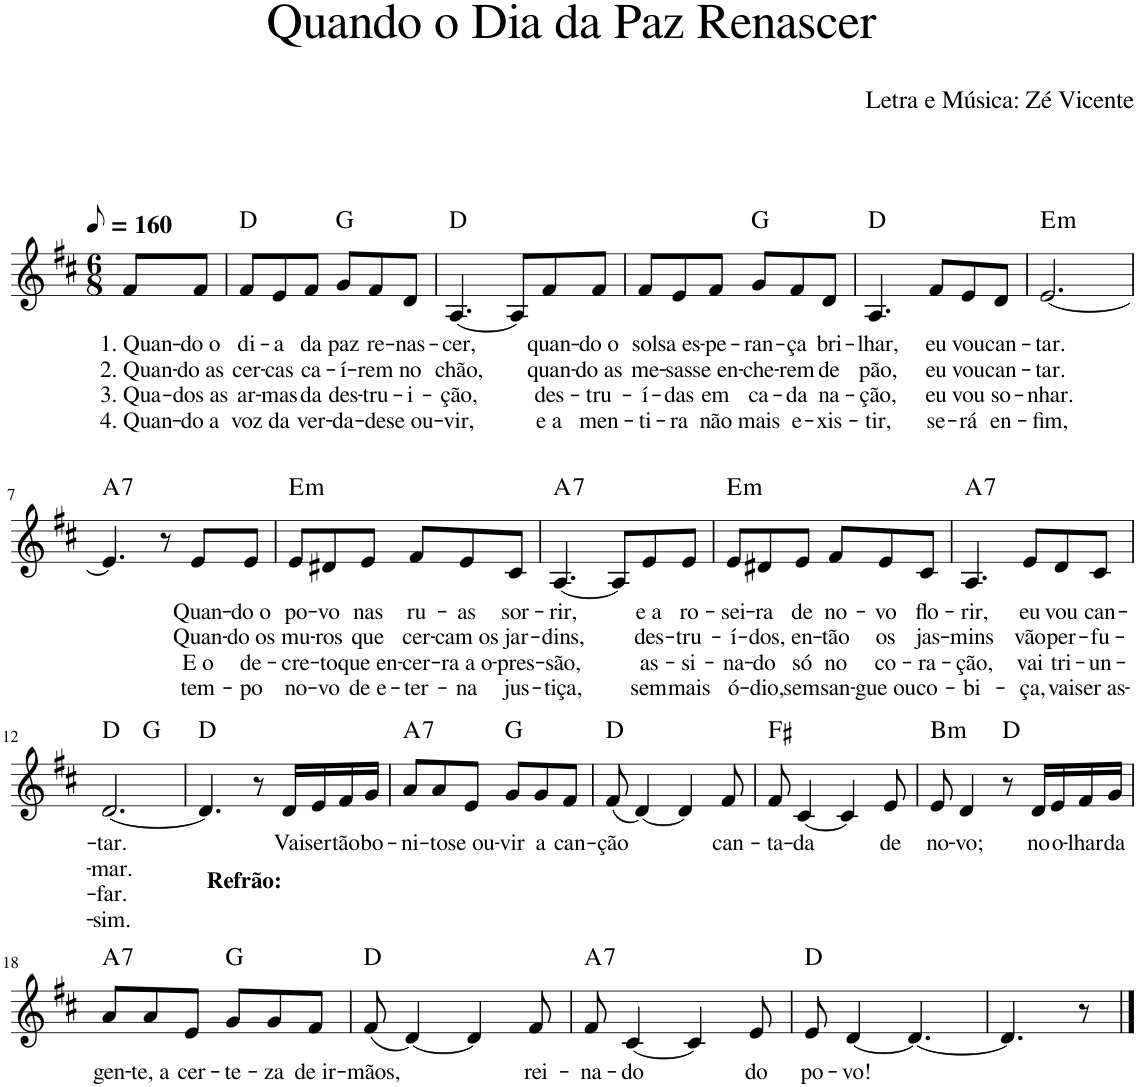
**kern	**text	**text	**text	**text	**harte
*part1	*part1	*part1	*part1	*part1	*part1
*staff1	*staff1	*staff1	*staff1	*staff1	*
*I"Voz	*	*	*	*	*
*I'Vo.	*	*	*	*	*
*clefG2	*	*	*	*	*
*k[f#c#]	*	*	*	*	*
*M6/8	*	*	*	*	*
*MM80	*	*	*	*	*
=1	=1	=1	=1	=1	=1
!	!LO:LY:b	!LO:LY:b	!LO:LY:b	!LO:LY:b	!
8f#/L	1. Quan-	2. Quan-	3. Qua-	4. Quan-	.
!	!LO:LY:b	!LO:LY:b	!LO:LY:b	!LO:LY:b	!
8f#/J	-do o	-do as	-dos as	-do a	.
=2	=2	=2	=2	=2	=2
!	!LO:LY:b	!LO:LY:b	!LO:LY:b	!LO:LY:b	!
8f#/L	di-	cer-	ar-	voz	D:maj
!	!LO:LY:b	!LO:LY:b	!LO:LY:b	!LO:LY:b	!
8e/	-a	-cas	-mas	da	.
!	!LO:LY:b	!LO:LY:b	!LO:LY:b	!LO:LY:b	!
8f#/J	da	ca-	da	ver-	.
!	!LO:LY:b	!LO:LY:b	!LO:LY:b	!LO:LY:b	!
8g/L	paz	-í-	des-	-da-	G:maj
!	!LO:LY:b	!LO:LY:b	!LO:LY:b	!LO:LY:b	!
8f#/	re-	-rem	-tru-	-de	.
!	!LO:LY:b	!LO:LY:b	!LO:LY:b	!LO:LY:b	!
8d/J	-nas-	no	-i-	se ou-	.
=3	=3	=3	=3	=3	=3
!	!LO:LY:b	!LO:LY:b	!LO:LY:b	!LO:LY:b	!
[4.A/	-cer,	chão,	-ção,	-vir,	D:maj
8A/L]	.	.	.	.	.
!	!LO:LY:b	!LO:LY:b	!LO:LY:b	!LO:LY:b	!
8f#/	quan-	quan-	des-	e a	.
!	!LO:LY:b	!LO:LY:b	!LO:LY:b	!LO:LY:b	!
8f#/J	-do o	-do as	-tru-	men-	.
=4	=4	=4	=4	=4	=4
!	!LO:LY:b	!LO:LY:b	!LO:LY:b	!LO:LY:b	!
8f#/L	sol	me-	-í-	-ti-	.
!	!LO:LY:b	!LO:LY:b	!LO:LY:b	!LO:LY:b	!
8e/	sa es-	-sas	-das	-ra	.
!	!LO:LY:b	!LO:LY:b	!LO:LY:b	!LO:LY:b	!
8f#/J	-pe-	se en-	em	não	.
!	!LO:LY:b	!LO:LY:b	!LO:LY:b	!LO:LY:b	!
8g/L	-ran-	-che-	ca-	mais	G:maj
!	!LO:LY:b	!LO:LY:b	!LO:LY:b	!LO:LY:b	!
8f#/	-ça	-rem	-da	e-	.
!	!LO:LY:b	!LO:LY:b	!LO:LY:b	!LO:LY:b	!
8d/J	bri-	de	na-	-xis-	.
=5	=5	=5	=5	=5	=5
!	!LO:LY:b	!LO:LY:b	!LO:LY:b	!LO:LY:b	!
4.A/	-lhar,	pão,	-ção,	-tir,	D:maj
!	!LO:LY:b	!LO:LY:b	!LO:LY:b	!LO:LY:b	!
8f#/L	eu	eu	eu	se-	.
!	!LO:LY:b	!LO:LY:b	!LO:LY:b	!LO:LY:b	!
8e/	vou	vou	vou	-rá	.
!	!LO:LY:b	!LO:LY:b	!LO:LY:b	!LO:LY:b	!
8d/J	can-	can-	so-	en-	.
=6	=6	=6	=6	=6	=6
!	!LO:LY:b	!LO:LY:b	!LO:LY:b	!LO:LY:b	!LO:H:kt=m
[2.e/	-tar.	-tar.	-nhar.	-fim,	E:min
!!LO:LB:g=z
=7	=7	=7	=7	=7	=7
!	!	!	!	!	!LO:H:kt=7
4.e/]	.	.	.	.	A:7
8r	.	.	.	.	.
!	!LO:LY:b	!LO:LY:b	!LO:LY:b	!LO:LY:b	!
8e/L	Quan-	Quan-	E o	tem-	.
!	!LO:LY:b	!LO:LY:b	!LO:LY:b	!LO:LY:b	!
8e/J	-do o	-do os	de-	-po	.
=8	=8	=8	=8	=8	=8
!	!LO:LY:b	!LO:LY:b	!LO:LY:b	!LO:LY:b	!LO:H:kt=m
8e/L	po-	mu-	-cre-	no-	E:min
!	!LO:LY:b	!LO:LY:b	!LO:LY:b	!LO:LY:b	!
8d#X/	-vo	-ros	-to	-vo	.
!	!LO:LY:b	!LO:LY:b	!LO:LY:b	!LO:LY:b	!
8e/J	nas	que	que en-	de e-	.
!	!LO:LY:b	!LO:LY:b	!LO:LY:b	!LO:LY:b	!
8f#/L	ru-	cer-	-cer-	-ter-	.
!	!LO:LY:b	!LO:LY:b	!LO:LY:b	!LO:LY:b	!
8e/	-as	-cam os	-ra a o-	-na	.
!	!LO:LY:b	!LO:LY:b	!LO:LY:b	!LO:LY:b	!
8c#/J	sor-	jar-	-pres-	jus-	.
=9	=9	=9	=9	=9	=9
!	!LO:LY:b	!LO:LY:b	!LO:LY:b	!LO:LY:b	!LO:H:kt=7
[4.A/	-rir,	-dins,	-são,	-tiça,	A:7
8A/L]	.	.	.	.	.
!	!LO:LY:b	!LO:LY:b	!LO:LY:b	!LO:LY:b	!
8e/	e a	des-	as-	sem	.
!	!LO:LY:b	!LO:LY:b	!LO:LY:b	!LO:LY:b	!
8e/J	ro-	-tru-	-si-	mais	.
=10	=10	=10	=10	=10	=10
!	!LO:LY:b	!LO:LY:b	!LO:LY:b	!LO:LY:b	!LO:H:kt=m
8e/L	-sei-	-í-	-na-	ó-	E:min
!	!LO:LY:b	!LO:LY:b	!LO:LY:b	!LO:LY:b	!
8d#X/	-ra	-dos,	-do	-dio,	.
!	!LO:LY:b	!LO:LY:b	!LO:LY:b	!LO:LY:b	!
8e/J	de	en-	só	sem	.
!	!LO:LY:b	!LO:LY:b	!LO:LY:b	!LO:LY:b	!
8f#/L	no-	-tão	no	san-	.
!	!LO:LY:b	!LO:LY:b	!LO:LY:b	!LO:LY:b	!
8e/	-vo	os	co-	-gue ou	.
!	!LO:LY:b	!LO:LY:b	!LO:LY:b	!LO:LY:b	!
8c#/J	flo-	jas-	-ra-	co-	.
=11	=11	=11	=11	=11	=11
!	!LO:LY:b	!LO:LY:b	!LO:LY:b	!LO:LY:b	!LO:H:kt=7
4.A/	-rir,	-mins	-ção,	-bi-	A:7
!	!LO:LY:b	!LO:LY:b	!LO:LY:b	!LO:LY:b	!
8e/L	eu	vão	vai	-ça,	.
!	!LO:LY:b	!LO:LY:b	!LO:LY:b	!LO:LY:b	!
8d/	vou	per-	tri-	vai	.
!	!LO:LY:b	!LO:LY:b	!LO:LY:b	!LO:LY:b	!
8c#/J	can-	-fu-	-un-	ser as-	.
!!LO:LB:g=z
=12	=12	=12	=12	=12	=12
!	!LO:LY:b	!LO:LY:b	!LO:LY:b	!LO:LY:b	!
*^	*	*	*	*	*
[2.d/	4.ryy	-tar.	-mar.	-far.	-sim.	D:maj
.	4.ryy	.	.	.	.	G:maj
*v	*v	*	*	*	*	*
=13	=13	=13	=13	=13	=13
4.d/]	.	.	.	.	D:maj
!LO:TX:b:B:t=Refrão&colon;	!	!	!	!	!
8r	.	.	.	.	.
!	!LO:LY:b	!	!	!	!
16d/LL	Vai	.	.	.	.
!	!LO:LY:b	!	!	!	!
16e/	ser	.	.	.	.
!	!LO:LY:b	!	!	!	!
16f#/	tão	.	.	.	.
!	!LO:LY:b	!	!	!	!
16g/JJ	bo-	.	.	.	.
=14	=14	=14	=14	=14	=14
!	!LO:LY:b	!	!	!	!LO:H:kt=7
8a/L	-ni-	.	.	.	A:7
!	!LO:LY:b	!	!	!	!
8a/	-to	.	.	.	.
!	!LO:LY:b	!	!	!	!
8e/J	se ou-	.	.	.	.
!	!LO:LY:b	!	!	!	!
8g/L	-vir	.	.	.	G:maj
!	!LO:LY:b	!	!	!	!
8g/	a	.	.	.	.
!	!LO:LY:b	!	!	!	!
8f#/J	can-	.	.	.	.
=15	=15	=15	=15	=15	=15
!	!LO:LY:b	!	!	!	!
(8f#/	-ção	.	.	.	D:maj
[4d/)	.	.	.	.	.
4d/]	.	.	.	.	.
!	!LO:LY:b	!	!	!	!
8f#/	can-	.	.	.	.
=16	=16	=16	=16	=16	=16
!	!LO:LY:b	!	!	!	!
8f#/	-ta-	.	.	.	F#:maj
!	!LO:LY:b	!	!	!	!
[4c#/	-da	.	.	.	.
4c#/]	.	.	.	.	.
!	!LO:LY:b	!	!	!	!
8e/	de	.	.	.	.
=17	=17	=17	=17	=17	=17
!	!LO:LY:b	!	!	!	!LO:H:kt=m
8e/	no-	.	.	.	B:min
!	!LO:LY:b	!	!	!	!
4d/	-vo;	.	.	.	.
8r	.	.	.	.	D:maj
!	!LO:LY:b	!	!	!	!
16d/LL	no	.	.	.	.
!	!LO:LY:b	!	!	!	!
16e/	o-	.	.	.	.
!	!LO:LY:b	!	!	!	!
16f#/	-lhar	.	.	.	.
!	!LO:LY:b	!	!	!	!
16g/JJ	da	.	.	.	.
!!LO:LB:g=z
=18	=18	=18	=18	=18	=18
!	!LO:LY:b	!	!	!	!LO:H:kt=7
8a/L	gen-	.	.	.	A:7
!	!LO:LY:b	!	!	!	!
8a/	-te, a	.	.	.	.
!	!LO:LY:b	!	!	!	!
8e/J	cer-	.	.	.	.
!	!LO:LY:b	!	!	!	!
8g/L	-te-	.	.	.	G:maj
!	!LO:LY:b	!	!	!	!
8g/	-za	.	.	.	.
!	!LO:LY:b	!	!	!	!
8f#/J	de ir-	.	.	.	.
=19	=19	=19	=19	=19	=19
!	!LO:LY:b	!	!	!	!
(8f#/	-mãos,	.	.	.	D:maj
[4d/)	.	.	.	.	.
4d/]	.	.	.	.	.
!	!LO:LY:b	!	!	!	!
8f#/	rei-	.	.	.	.
=20	=20	=20	=20	=20	=20
!	!LO:LY:b	!	!	!	!LO:H:kt=7
8f#/	-na-	.	.	.	A:7
!	!LO:LY:b	!	!	!	!
[4c#/	-do	.	.	.	.
4c#/]	.	.	.	.	.
!	!LO:LY:b	!	!	!	!
8e/	do	.	.	.	.
=21	=21	=21	=21	=21	=21
!	!LO:LY:b	!	!	!	!
8e/	po-	.	.	.	D:maj
!	!LO:LY:b	!	!	!	!
[4d/	-vo!	.	.	.	.
4.d/_	.	.	.	.	.
=22	=22	=22	=22	=22	=22
4.d/]	.	.	.	.	.
8r	.	.	.	.	.
==	==	==	==	==	==
*-	*-	*-	*-	*-	*-
